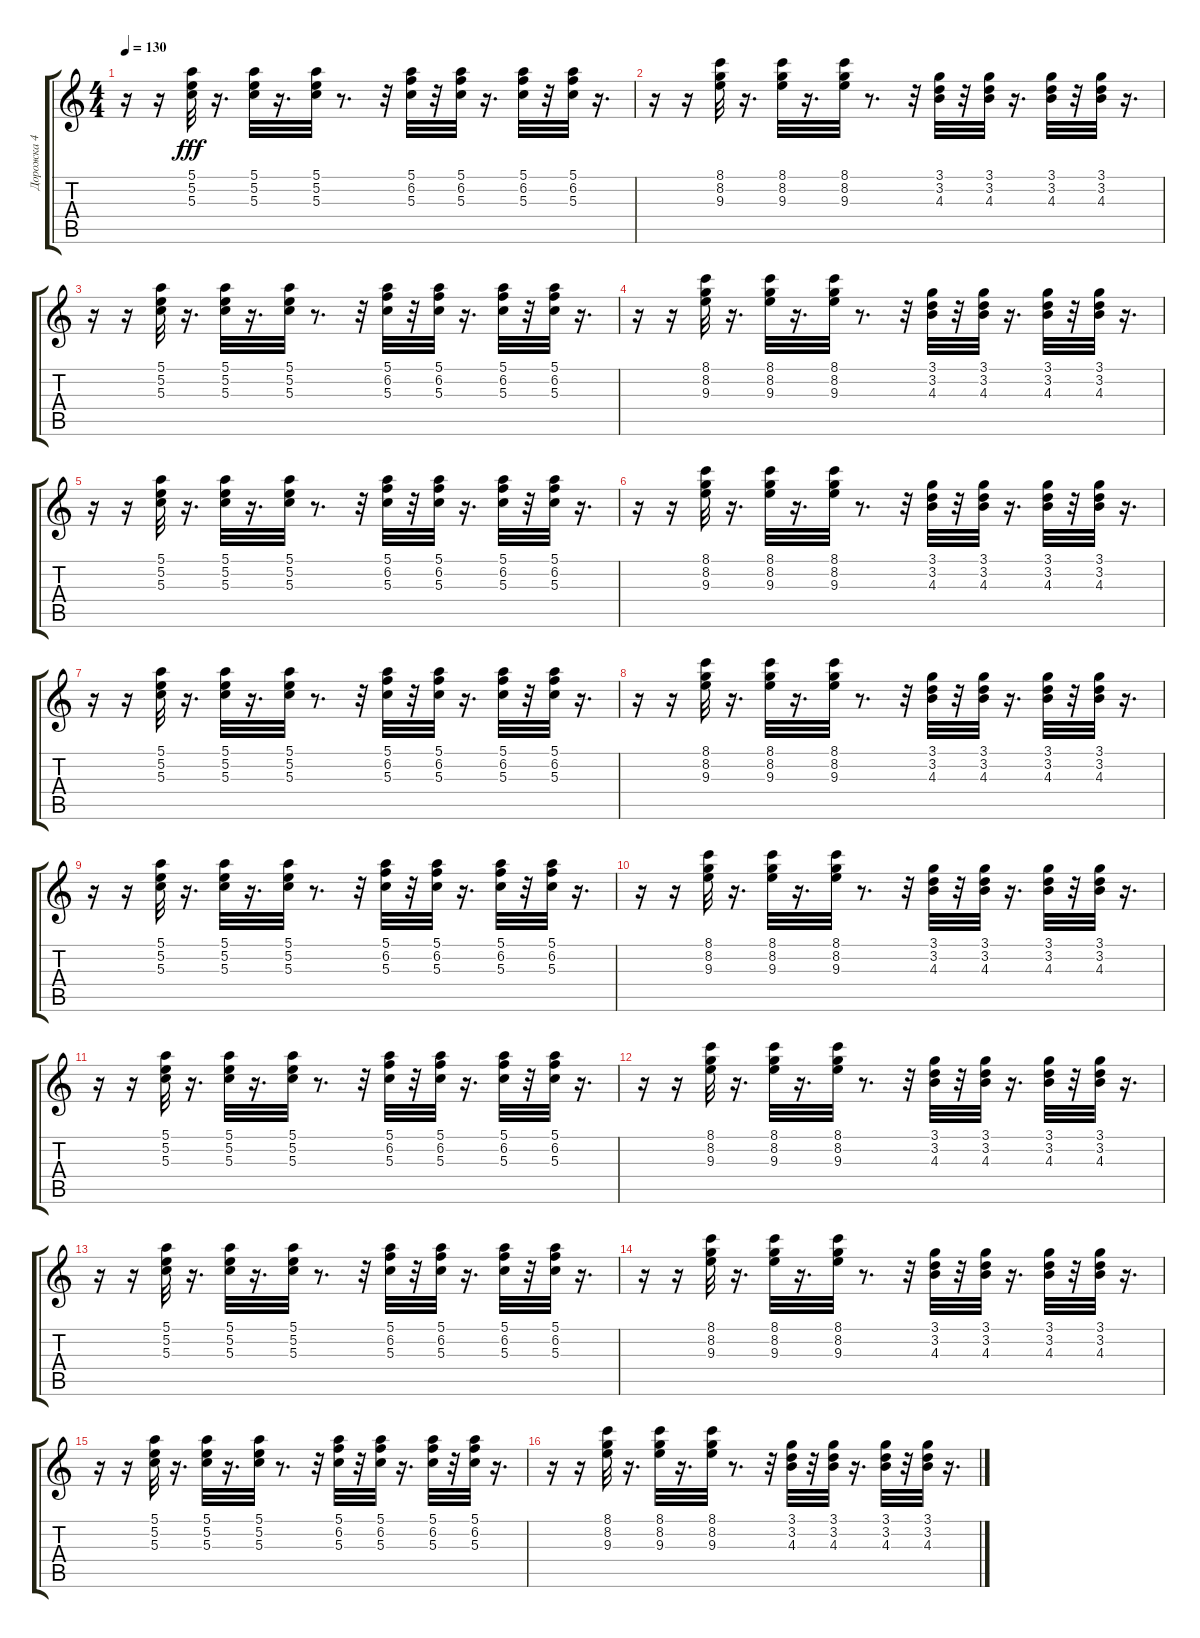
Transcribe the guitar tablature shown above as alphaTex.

\track ("Дорожка 4" "Дорожка 4") {instrument synthbass1}
\staff {score tabs}
\tuning (E4 B3 G3 D3 A2 E2) {hide}
\ts (4 4)
\tempo 130
\clef g2
\ks c
r.16{dy fff} r.16 (5.1 5.2 5.3).32 r.16{d} (5.1 5.2 5.3).32{balance 8} r.16{d} (5.1 5.2 5.3).32 r.8{d} r.32 (5.1 6.2 5.3).32 r.32 (5.1 6.2 5.3).32 r.16{d} (5.1 6.2 5.3).32 r.32 (5.1 6.2 5.3).32 r.16{d} |
r.16 r.16 (8.1 8.2 9.3).32 r.16{d} (8.1 8.2 9.3).32{balance 8} r.16{d} (8.1 8.2 9.3).32 r.8{d} r.32 (3.1 3.2 4.3).32 r.32 (3.1 3.2 4.3).32 r.16{d} (3.1 3.2 4.3).32 r.32 (3.1 3.2 4.3).32 r.16{d} |
r.16 r.16 (5.1 5.2 5.3).32 r.16{d} (5.1 5.2 5.3).32{balance 8} r.16{d} (5.1 5.2 5.3).32 r.8{d} r.32 (5.1 6.2 5.3).32 r.32 (5.1 6.2 5.3).32 r.16{d} (5.1 6.2 5.3).32 r.32 (5.1 6.2 5.3).32 r.16{d} |
r.16 r.16 (8.1 8.2 9.3).32 r.16{d} (8.1 8.2 9.3).32{balance 8} r.16{d} (8.1 8.2 9.3).32 r.8{d} r.32 (3.1 3.2 4.3).32 r.32 (3.1 3.2 4.3).32 r.16{d} (3.1 3.2 4.3).32 r.32 (3.1 3.2 4.3).32 r.16{d} |
r.16 r.16 (5.1 5.2 5.3).32 r.16{d} (5.1 5.2 5.3).32{balance 8} r.16{d} (5.1 5.2 5.3).32 r.8{d} r.32 (5.1 6.2 5.3).32 r.32 (5.1 6.2 5.3).32 r.16{d} (5.1 6.2 5.3).32 r.32 (5.1 6.2 5.3).32 r.16{d} |
r.16 r.16 (8.1 8.2 9.3).32 r.16{d} (8.1 8.2 9.3).32{balance 8} r.16{d} (8.1 8.2 9.3).32 r.8{d} r.32 (3.1 3.2 4.3).32 r.32 (3.1 3.2 4.3).32 r.16{d} (3.1 3.2 4.3).32 r.32 (3.1 3.2 4.3).32 r.16{d} |
r.16 r.16 (5.1 5.2 5.3).32 r.16{d} (5.1 5.2 5.3).32{balance 8} r.16{d} (5.1 5.2 5.3).32 r.8{d} r.32 (5.1 6.2 5.3).32 r.32 (5.1 6.2 5.3).32 r.16{d} (5.1 6.2 5.3).32 r.32 (5.1 6.2 5.3).32 r.16{d} |
r.16 r.16 (8.1 8.2 9.3).32 r.16{d} (8.1 8.2 9.3).32{balance 8} r.16{d} (8.1 8.2 9.3).32 r.8{d} r.32 (3.1 3.2 4.3).32 r.32 (3.1 3.2 4.3).32 r.16{d} (3.1 3.2 4.3).32 r.32 (3.1 3.2 4.3).32 r.16{d} |
r.16 r.16 (5.1 5.2 5.3).32 r.16{d} (5.1 5.2 5.3).32{balance 8} r.16{d} (5.1 5.2 5.3).32 r.8{d} r.32 (5.1 6.2 5.3).32 r.32 (5.1 6.2 5.3).32 r.16{d} (5.1 6.2 5.3).32 r.32 (5.1 6.2 5.3).32 r.16{d} |
r.16 r.16 (8.1 8.2 9.3).32 r.16{d} (8.1 8.2 9.3).32{balance 8} r.16{d} (8.1 8.2 9.3).32 r.8{d} r.32 (3.1 3.2 4.3).32 r.32 (3.1 3.2 4.3).32 r.16{d} (3.1 3.2 4.3).32 r.32 (3.1 3.2 4.3).32 r.16{d} |
r.16 r.16 (5.1 5.2 5.3).32 r.16{d} (5.1 5.2 5.3).32{balance 8} r.16{d} (5.1 5.2 5.3).32 r.8{d} r.32 (5.1 6.2 5.3).32 r.32 (5.1 6.2 5.3).32 r.16{d} (5.1 6.2 5.3).32 r.32 (5.1 6.2 5.3).32 r.16{d} |
r.16 r.16 (8.1 8.2 9.3).32 r.16{d} (8.1 8.2 9.3).32{balance 8} r.16{d} (8.1 8.2 9.3).32 r.8{d} r.32 (3.1 3.2 4.3).32 r.32 (3.1 3.2 4.3).32 r.16{d} (3.1 3.2 4.3).32 r.32 (3.1 3.2 4.3).32 r.16{d} |
r.16 r.16 (5.1 5.2 5.3).32 r.16{d} (5.1 5.2 5.3).32{balance 8} r.16{d} (5.1 5.2 5.3).32 r.8{d} r.32 (5.1 6.2 5.3).32 r.32 (5.1 6.2 5.3).32 r.16{d} (5.1 6.2 5.3).32 r.32 (5.1 6.2 5.3).32 r.16{d} |
r.16 r.16 (8.1 8.2 9.3).32 r.16{d} (8.1 8.2 9.3).32{balance 8} r.16{d} (8.1 8.2 9.3).32 r.8{d} r.32 (3.1 3.2 4.3).32 r.32 (3.1 3.2 4.3).32 r.16{d} (3.1 3.2 4.3).32 r.32 (3.1 3.2 4.3).32 r.16{d} |
r.16 r.16 (5.1 5.2 5.3).32 r.16{d} (5.1 5.2 5.3).32{balance 8} r.16{d} (5.1 5.2 5.3).32 r.8{d} r.32 (5.1 6.2 5.3).32 r.32 (5.1 6.2 5.3).32 r.16{d} (5.1 6.2 5.3).32 r.32 (5.1 6.2 5.3).32 r.16{d} |
r.16 r.16 (8.1 8.2 9.3).32 r.16{d} (8.1 8.2 9.3).32{balance 8} r.16{d} (8.1 8.2 9.3).32 r.8{d} r.32 (3.1 3.2 4.3).32 r.32 (3.1 3.2 4.3).32 r.16{d} (3.1 3.2 4.3).32 r.32 (3.1 3.2 4.3).32 r.16{d}
